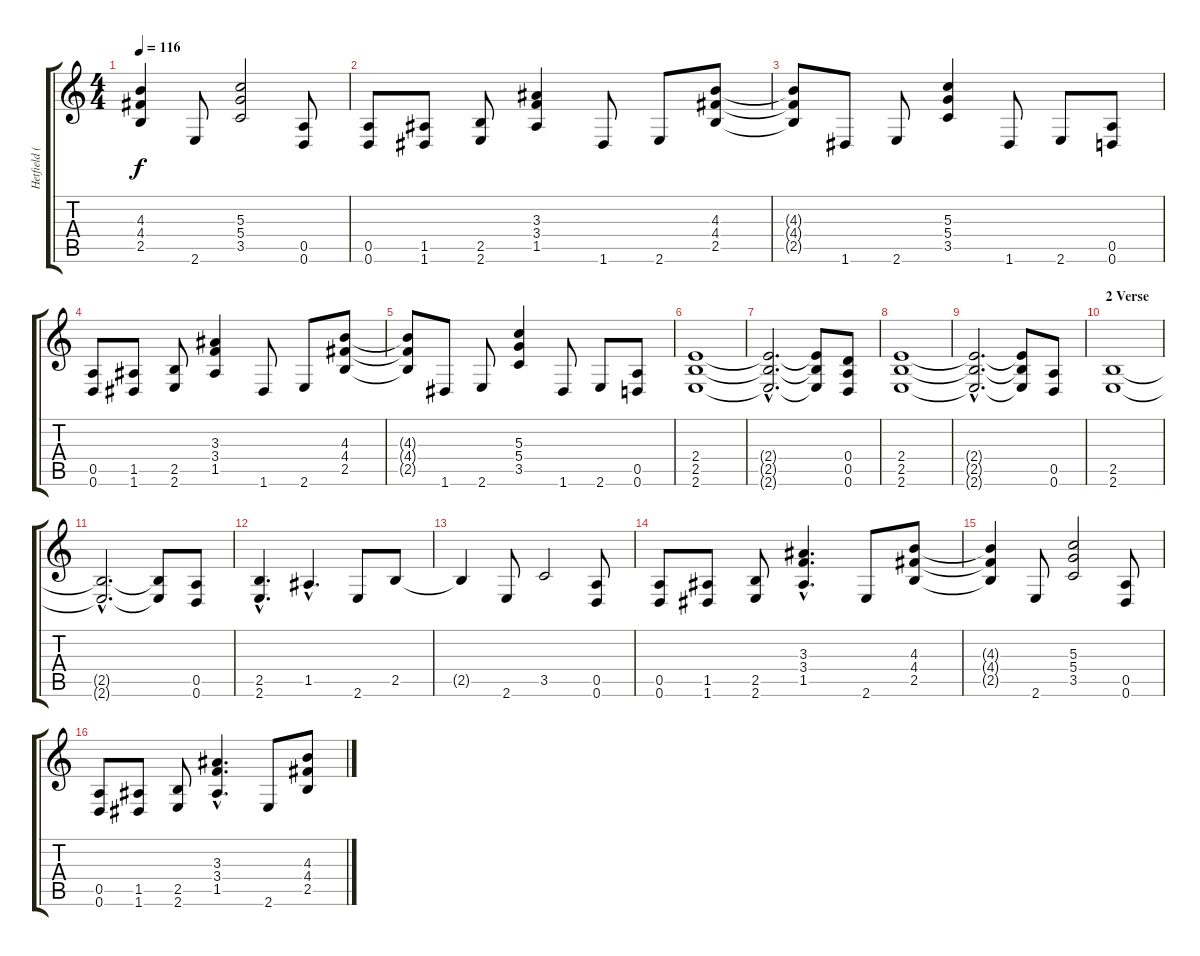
\track ("Hetfield (Rhythm)" "Hetfield (") {instrument acousticguitarsteel}
\staff {score tabs}
\tuning (E4 B3 G3 D3 A2 D2) {hide}
\ts (4 4)
\tempo 116
\clef g2
\ks c
(4.3{t} 4.4{t} 2.5{t}).4{dy f} 2.6.8 (5.3 5.4 3.5).2 (0.5 0.6).8 |
(0.5 0.6).8 (1.5 1.6).8 (2.5 2.6).8 (3.3 3.4 1.5).4 1.6.8 2.6.8 (4.3 4.4 2.5).8 |
(4.3{t} 4.4{t} 2.5{t}).8 1.6.8 2.6.8 (5.3 5.4 3.5).4 1.6.8 2.6.8 (0.5 0.6).8 |
(0.5 0.6).8 (1.5 1.6).8 (2.5 2.6).8 (3.3 3.4 1.5).4 1.6.8 2.6.8 (4.3 4.4 2.5).8 |
(4.3{t} 4.4{t} 2.5{t}).8 1.6.8 2.6.8 (5.3 5.4 3.5).4 1.6.8 2.6.8 (0.5 0.6).8 |
(2.4 2.5 2.6).1 |
(2.4{hac t} 2.5{hac t} 2.6{hac t}).2{d} (2.4{t} 2.5{t} 2.6{t}).8 (0.4 0.5 0.6).8 |
(2.4 2.5 2.6).1 |
(2.4{hac t} 2.5{hac t} 2.6{hac t}).2{d} (2.4{t} 2.5{t} 2.6{t}).8 (0.5 0.6).8{instrument acousticguitarsteel} |
\section ("" "2 Verse")
(2.5 2.6).1 |
(2.5{hac t} 2.6{hac t}).2{d} (2.5{t} 2.6{t}).8 (0.5 0.6).8 |
(2.5{hac} 2.6{hac}).4{d} 1.5{hac}.4{d} 2.6.8 2.5.8 |
2.5{t}.4 2.6.8 3.5.2 (0.5 0.6).8{instrument distortionguitar} |
(0.5 0.6).8 (1.5 1.6).8 (2.5 2.6).8 (3.3{hac} 3.4{hac} 1.5{hac}).4{d} 2.6.8 (4.3 4.4 2.5).8 |
(4.3{t} 4.4{t} 2.5{t}).4 2.6.8 (5.3 5.4 3.5).2 (0.5 0.6).8 |
(0.5 0.6).8 (1.5 1.6).8 (2.5 2.6).8 (3.3{hac} 3.4{hac} 1.5{hac}).4{d} 2.6.8 (4.3 4.4 2.5).8
